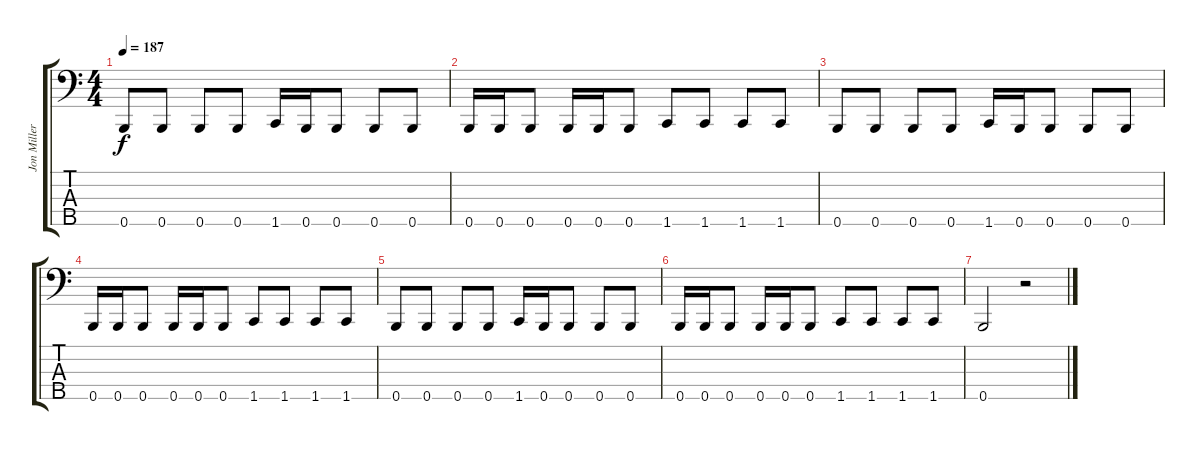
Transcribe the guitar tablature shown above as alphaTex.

\track ("Jon Miller - Bass" "Jon Miller") {instrument electricbassfinger}
\staff {score tabs}
\tuning (G2 D2 A1 E1 B0) {hide}
\ts (4 4)
\tempo 187
\clef f4
\ks c
0.5.8{dy f} 0.5.8 0.5.8 0.5.8 1.5.16 0.5.16 0.5.8 0.5.8 0.5.8 |
0.5.16 0.5.16 0.5.8 0.5.16 0.5.16 0.5.8 1.5.8 1.5.8 1.5.8 1.5.8 |
0.5.8 0.5.8 0.5.8 0.5.8 1.5.16 0.5.16 0.5.8 0.5.8 0.5.8 |
0.5.16 0.5.16 0.5.8 0.5.16 0.5.16 0.5.8 1.5.8 1.5.8 1.5.8 1.5.8 |
0.5.8 0.5.8 0.5.8 0.5.8 1.5.16 0.5.16 0.5.8 0.5.8 0.5.8 |
0.5.16 0.5.16 0.5.8 0.5.16 0.5.16 0.5.8 1.5.8 1.5.8 1.5.8 1.5.8 |
0.5.2 r.2
